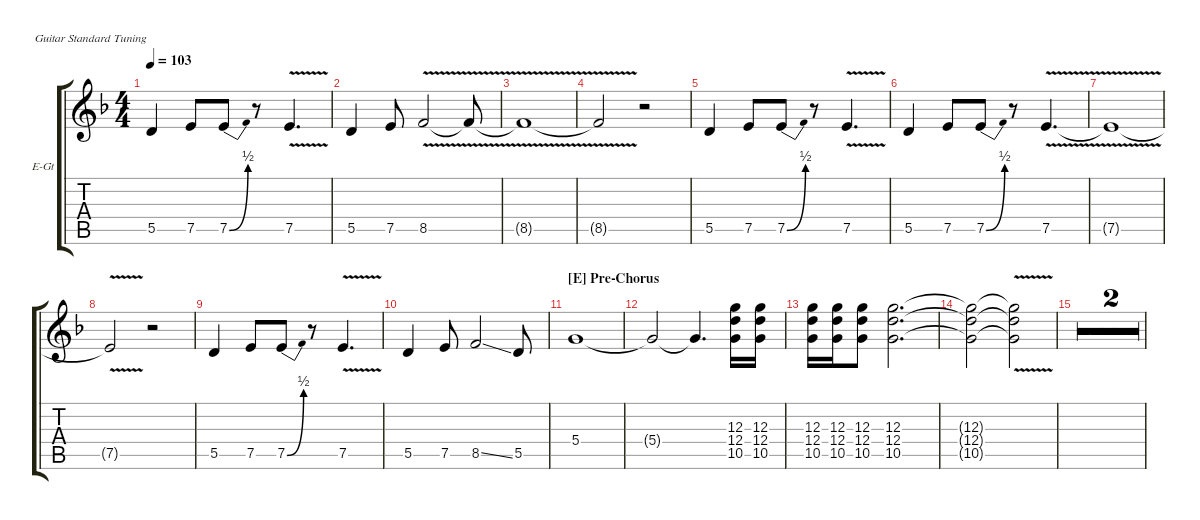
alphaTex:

\hideDynamics
\bracketExtendMode groupsimilarinstruments
\firstSystemTrackNameOrientation horizontal
\otherSystemsTrackNameOrientation horizontal
\track ("E.Guitar 1" "E-Gt") {multiBarRest instrument distortionguitar}
\staff {score tabs}
\tuning (E4 B3 G3 D3 A2 E2)
\ts (4 4)
\tempo 103
\clef g2
\ks f
5.5.4{dy f} 7.5.8 7.5{be (bend 0 0 60 2)}.8 r.8 7.5{v}.4{d} |
5.5.4 7.5.8 8.5{v}.2 8.5{v t}.8 |
8.5{v t}.1 |
8.5{v t}.2 r.2 |
5.5.4 7.5.8 7.5{be (bend 0 0 60 2)}.8 r.8 7.5{v}.4{d} |
5.5.4 7.5.8 7.5{be (bend 0 0 60 2)}.8 r.8 7.5{v}.4{d} |
7.5{v t}.1 |
7.5{v t}.2 r.2 |
5.5.4 7.5.8 7.5{be (bend 0 0 60 2)}.8 r.8 7.5{v}.4{d} |
5.5.4 7.5.8 8.5{ss}.2 5.5.8 |
\section ("E" "Pre-Chorus")
5.4.1 |
5.4{t}.2 5.4{t}.4{d} (12.3 12.4 10.5).16 (12.3 12.4 10.5).16 |
(12.3 12.4 10.5).16 (12.3 12.4 10.5).16 (12.3 12.4 10.5).8 (12.3 12.4 10.5).2{d} |
(12.3{t} 12.4{t} 10.5{t}).2 (12.3{v t} 12.4{v t} 10.5{v t}).2 |
r.1 |
r.1
